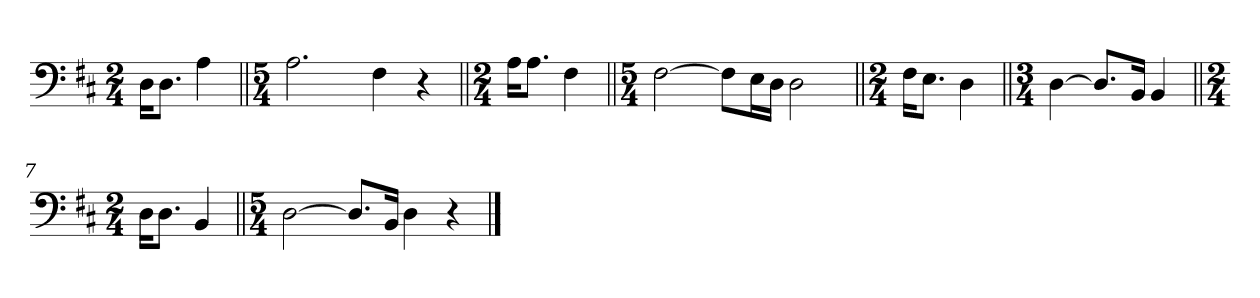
**kern
*part1
*staff1
*clefF4
*k[f#c#]
*M2/4
=1
16D\KL
8.D\J
4A\
=2||
*M5/4
2.A\
4F#\
4r
=3||
*M2/4
16A\KL
8.A\J
4F#\
=4||
*M5/4
[2F#\
8F#\L]
16E\L
16D\JJ
2D\
=5||
*M2/4
16F#\KL
8.E\J
4D\
=6||
*M3/4
[4D\
8.D/L]
16BB/Jk
4BB/
=7||
*M2/4
16D\KL
8.D\J
4BB/
=8||
*M5/4
[2D\
8.D/L]
16BB/Jk
4D\
4r
==
*-
